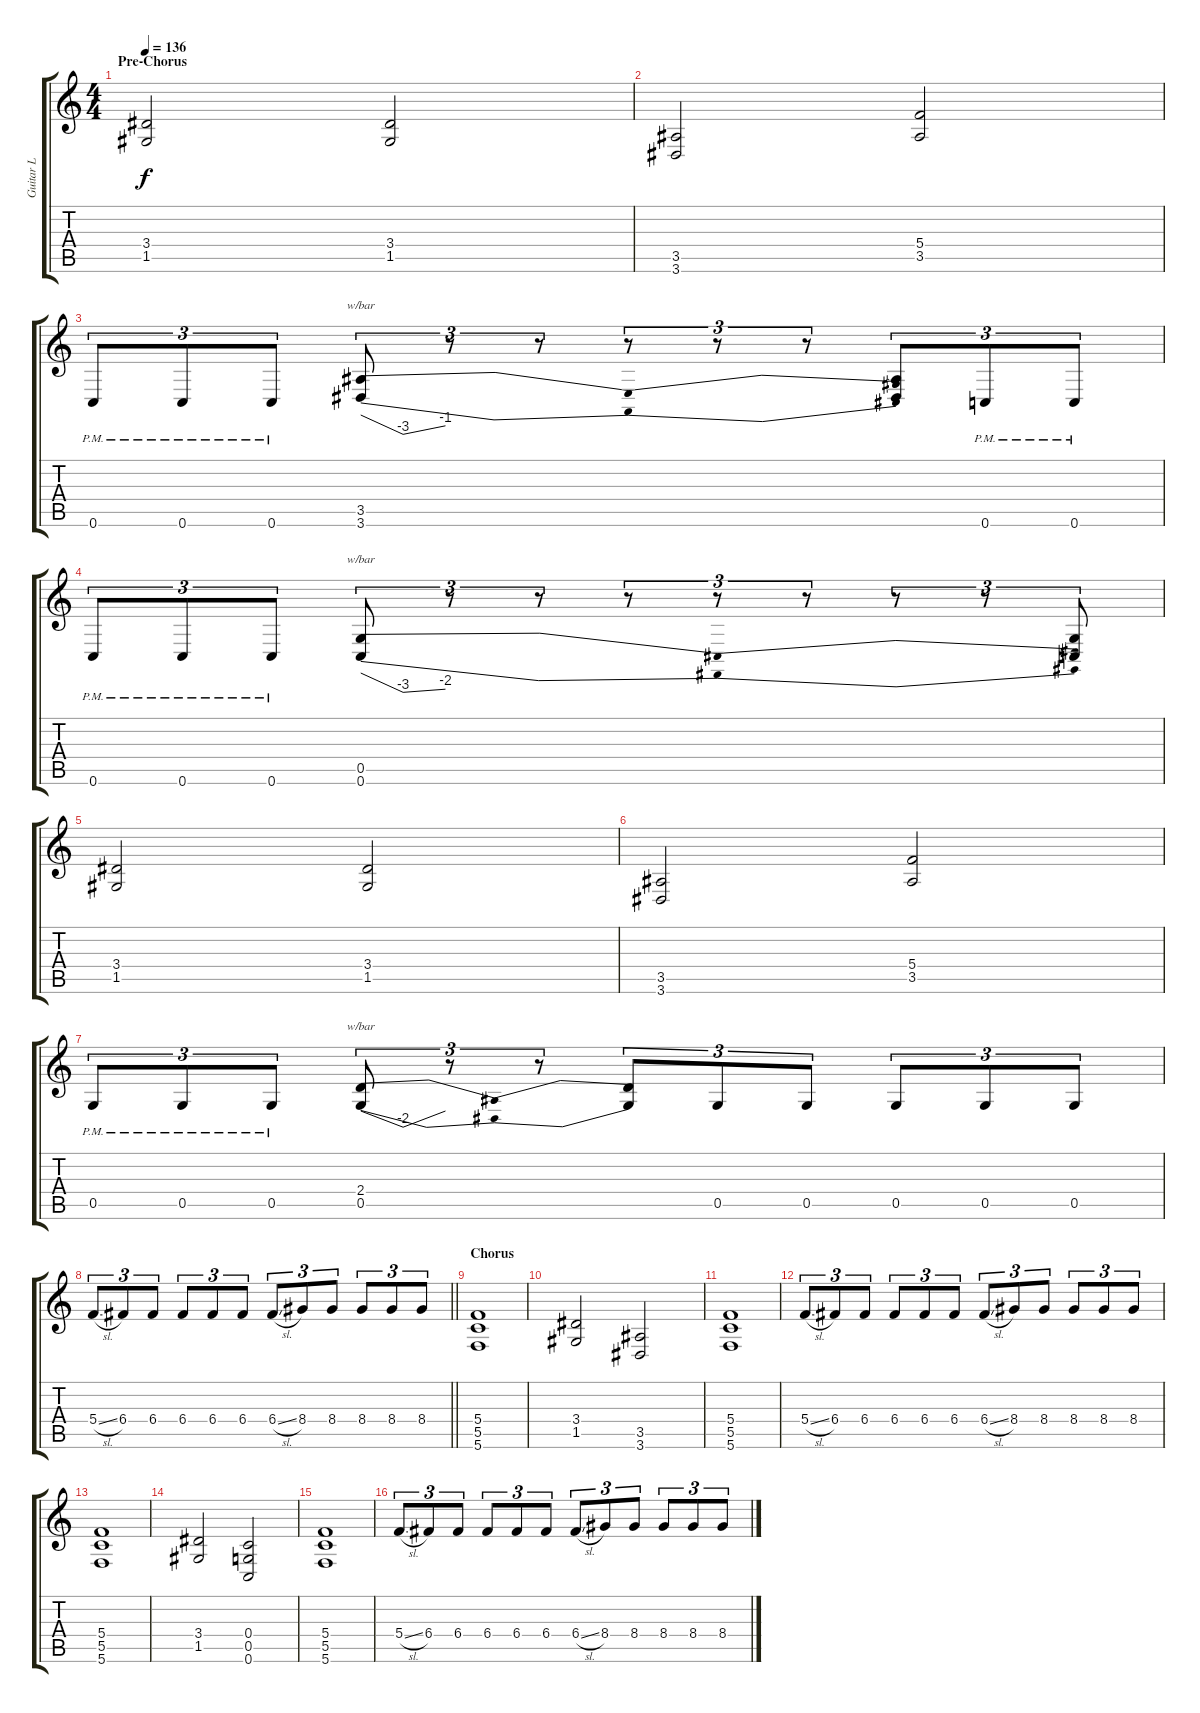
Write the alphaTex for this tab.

\track ("Guitar L" "Guitar L") {instrument distortionguitar}
\staff {score tabs}
\tuning (D4 A3 F3 C3 G2 C2) {hide}
\ts (4 4)
\section ("" "Pre-Chorus")
\tempo 136
\clef g2
\ks c
(3.4 1.5).2{dy f} (3.4 1.5).2 |
(3.5 3.6).2 (5.4 3.5).2 |
0.6{pm}.8{tu (3 2)} 0.6{pm}.8{tu (3 2)} 0.6{pm}.8{tu (3 2)} (3.5 3.6).8{tu (3 2) tbe (dip default 0 0 36 -12 60 -4)} r.8{tu (3 2)} r.8{tu (3 2)} r.8{tu (3 2)} r.8{tu (3 2)} r.8{tu (3 2)} (3.5{t} 3.6{t}).8{tu (3 2)} 0.6{pm}.8{tu (3 2)} 0.6{pm}.8{tu (3 2)} |
0.6{pm}.8{tu (3 2)} 0.6{pm}.8{tu (3 2)} 0.6{pm}.8{tu (3 2)} (0.5 0.6).8{tu (3 2) tbe (dip default 0 0 38 -12 60 -8)} r.8{tu (3 2)} r.8{tu (3 2)} r.8{tu (3 2)} r.8{tu (3 2)} r.8{tu (3 2)} r.8{tu (3 2)} r.8{tu (3 2)} (0.5{t} 0.6{t}).8{tu (3 2)} |
(3.4 1.5).2 (3.4 1.5).2 |
(3.5 3.6).2 (5.4 3.5).2 |
0.5{pm}.8{tu (3 2)} 0.5{pm}.8{tu (3 2)} 0.5{pm}.8{tu (3 2)} (2.4 0.5).8{tu (3 2) tbe (dip default 0 0 34 -8 60 0)} r.8{tu (3 2)} r.8{tu (3 2)} (2.4{t} 0.5{t}).8{tu (3 2)} 0.5.8{tu (3 2)} 0.5.8{tu (3 2)} 0.5.8{tu (3 2)} 0.5.8{tu (3 2)} 0.5.8{tu (3 2)} |
\barLineRight lightlight
5.4{sl}.8{tu (3 2)} 6.4.8{tu (3 2)} 6.4.8{tu (3 2)} 6.4.8{tu (3 2)} 6.4.8{tu (3 2)} 6.4.8{tu (3 2)} 6.4{sl}.8{tu (3 2)} 8.4.8{tu (3 2)} 8.4.8{tu (3 2)} 8.4.8{tu (3 2)} 8.4.8{tu (3 2)} 8.4.8{tu (3 2)} |
\section ("" "Chorus")
(5.4 5.5 5.6).1 |
(3.4 1.5).2 (3.5 3.6).2 |
(5.4 5.5 5.6).1 |
5.4{sl}.8{tu (3 2)} 6.4.8{tu (3 2)} 6.4.8{tu (3 2)} 6.4.8{tu (3 2)} 6.4.8{tu (3 2)} 6.4.8{tu (3 2)} 6.4{sl}.8{tu (3 2)} 8.4.8{tu (3 2)} 8.4.8{tu (3 2)} 8.4.8{tu (3 2)} 8.4.8{tu (3 2)} 8.4.8{tu (3 2)} |
(5.4 5.5 5.6).1 |
(3.4 1.5).2 (0.4 0.5 0.6).2 |
(5.4 5.5 5.6).1 |
5.4{sl}.8{tu (3 2)} 6.4.8{tu (3 2)} 6.4.8{tu (3 2)} 6.4.8{tu (3 2)} 6.4.8{tu (3 2)} 6.4.8{tu (3 2)} 6.4{sl}.8{tu (3 2)} 8.4.8{tu (3 2)} 8.4.8{tu (3 2)} 8.4.8{tu (3 2)} 8.4.8{tu (3 2)} 8.4.8{tu (3 2)}
